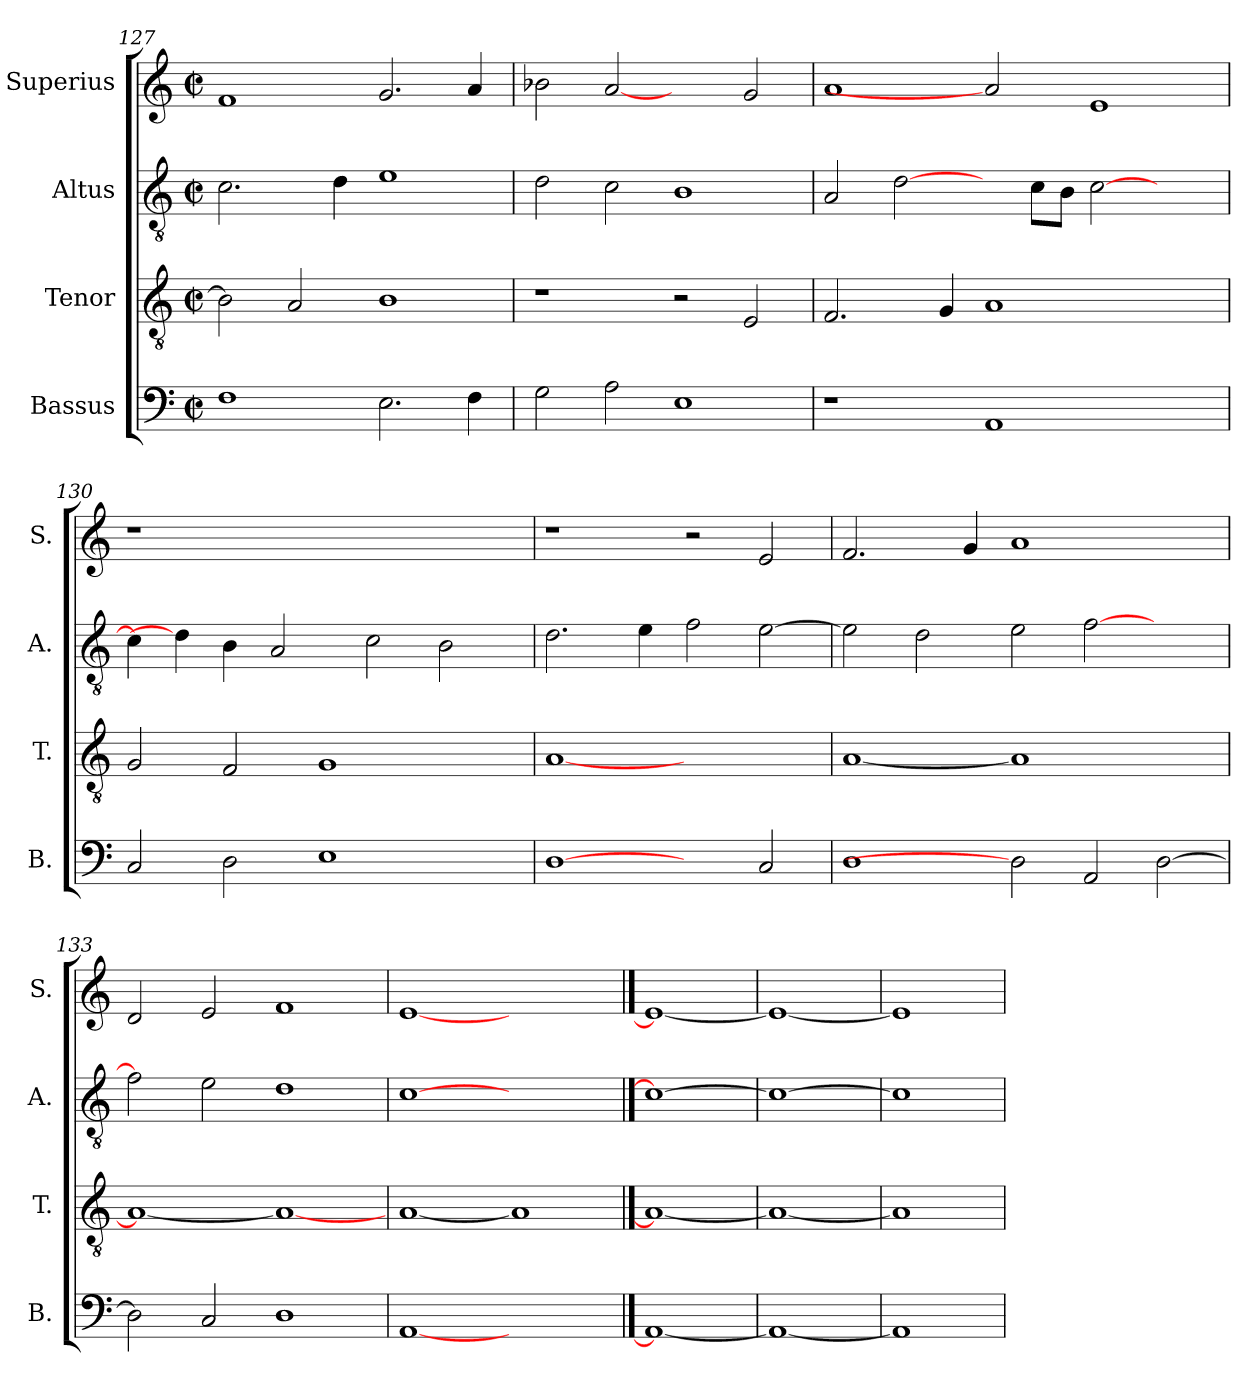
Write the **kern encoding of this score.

**kern	**kern	**kern	**kern
*part4	*part3	*part2	*part1
*staff4	*staff3	*staff2	*staff1
*I"Bassus	*I"Tenor	*I"Altus	*I"Superius
*I'B.	*I'T.	*I'A.	*I'S.
*clefF4	*clefGv2	*clefGv2	*clefG2
*	*ITrd7c12	*ITrd7c12	*
*k[]	*k[]	*k[]	*k[]
*C:	*C:	*C:	*C:
*M2/2	*M2/2	*M2/2	*M2/2
*met(c|)	*met(c|)	*met(c|)	*met(c|)
=127	=127	=127	=127
1Fi	2BBi\]	2.Ci\	1fi
.	2AAi/	.	.
.	.	4Di\	.
2.Ei\	1BBi	1Ei	2.gi/
4Fi\	.	.	4ai/
=128	=128	=128	=128
2Gi\	1r	2Di\	2b-Xi\
2Ai\	.	2Ci\	[2ai
1Ei	2r	1BBi	2ryy
.	2EEi/	.	2gi/
=129	=129	=129	=129
1r	2.FFi/	2AAi/	1ai
.	.	[2Di\	.
.	4GGi/	.	.
1AAi	1AAi	4ryy	2ai]
.	.	8Ci\L	.
.	.	8BBi\J	.
.	.	[>2Ci\	1ei
2ryy	2ryy	2ryy	.
!!LO:LB:g=z
=130	=130	=130	=130
!	!	!	!LO:N:vis=1
2Ci/	2GGi/	4Ci\]	1r
.	.	4Di\]	.
2Di\	2FFi/	4BBi\	.
.	.	2AAi/	.
1Ei	1GGi	.	1ryy
.	.	2Ci\	.
.	.	2BBi\	.
4ryy	4ryy	.	4ryy
=131	=131	=131	=131
[1Di	[1AAi	2.Di\	1r
.	.	4Ei\	.
2ryy	1ryy	2Fi\	2r
2Ci/	.	[>2Ei\	2ei/
=132	=132	=132	=132
1Di	[<1AAi	2Ei\]	2.fi/
.	.	2Di\	.
.	.	.	4gi/
2Di]	1AAi]	2Ei\	1ai
2AAi/	.	[>2Fi\	.
[>2Di\	2ryy	2ryy	2ryy
=133	=133	=133	=133
2Di\]	1AAi_<	2Fi\]	2di/
2Ci/	.	2Ei\	2ei/
1Di	1AAi_	1Di	1fi
=134	=134	=134	=134
[1AAi	[1AAi	[1Ci	[1ei
1ryy	1AAi]	1ryy	1ryy
==135	==135	==135	==135
1AAi_	1AAi_	1Ci_	1ei_
=136	=136	=136	=136
1AAi_	1AAi_	1Ci_	1ei_
=137	=137	=137	=137
1AAi]	1AAi]	1Ci]	1ei]
=	=	=	=
*-	*-	*-	*-
